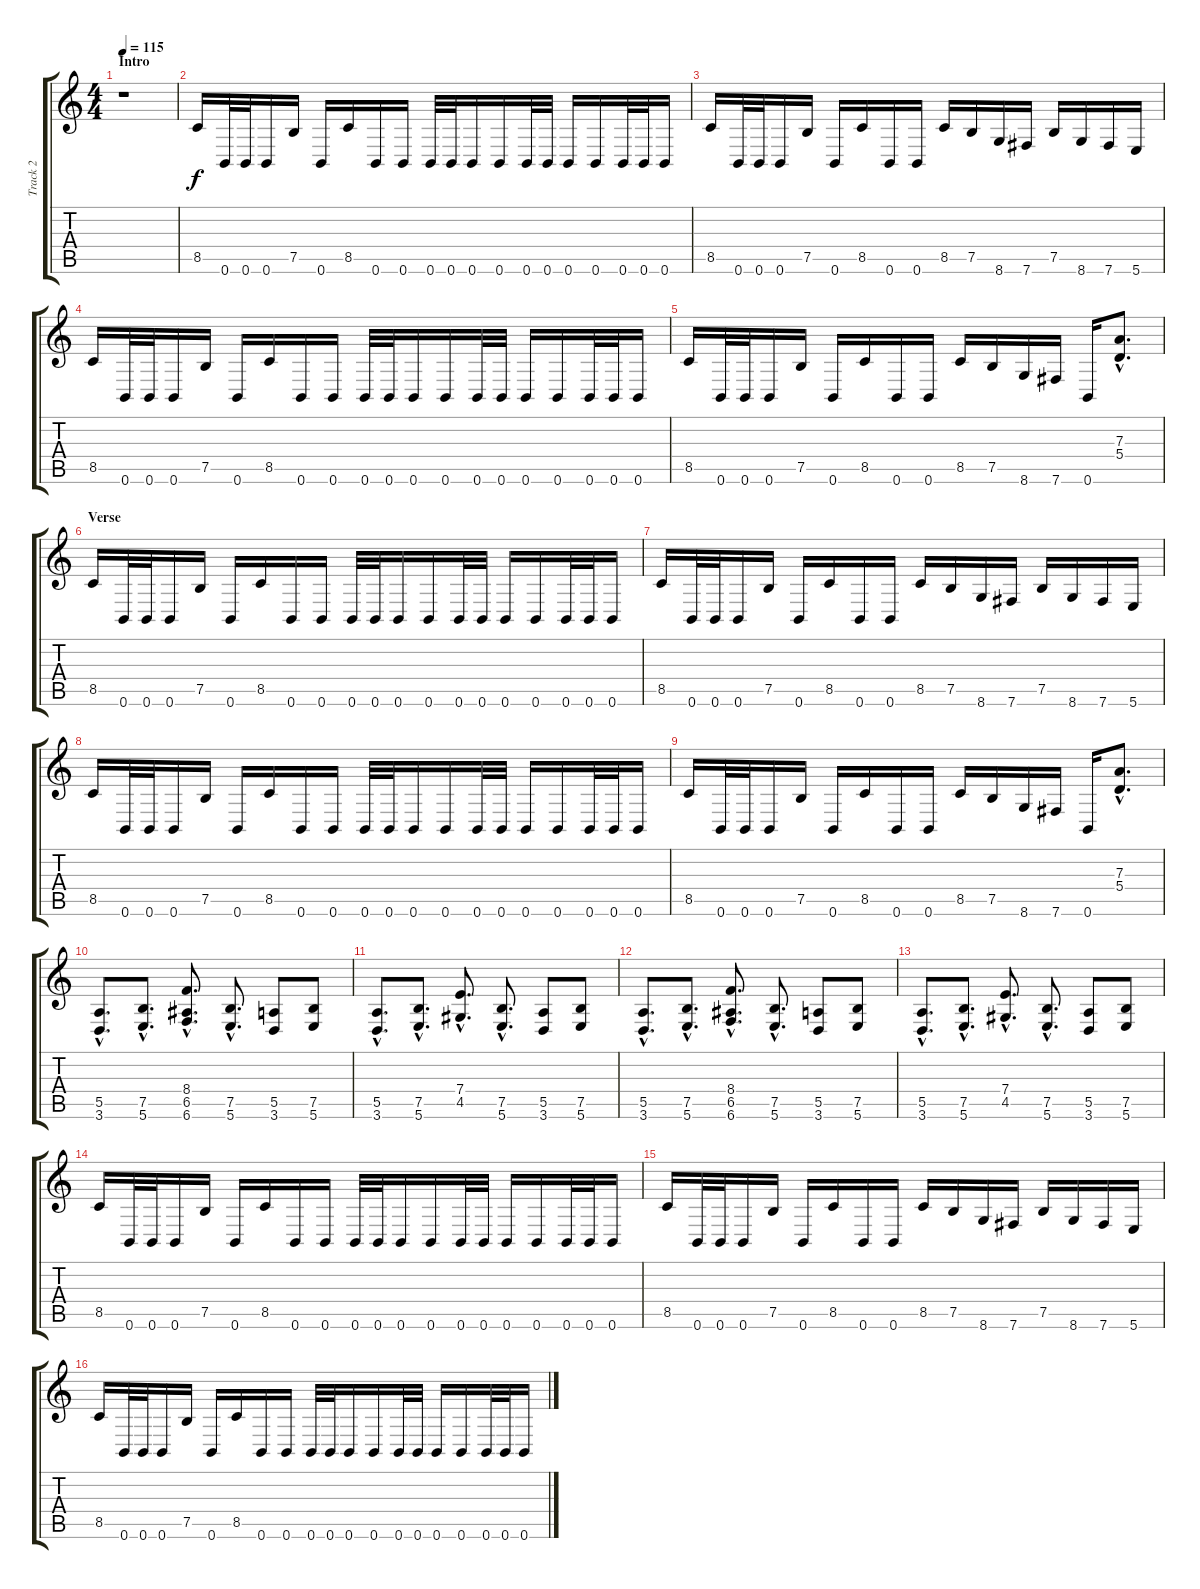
\track ("Track 2" "Track 2") {instrument distortionguitar}
\staff {score tabs}
\tuning (B3 Gb3 D3 A2 E2 B1) {hide}
\ts (4 4)
\section ("" "Intro")
\tempo 115
\clef g2
\ks c
r.1{dy f instrument distortionguitar} |
8.5.16 0.6.32 0.6.32 0.6.16 7.5.16 0.6.16 8.5.16 0.6.16 0.6.16 0.6.32 0.6.32 0.6.16 0.6.16 0.6.32 0.6.32 0.6.16 0.6.16 0.6.32 0.6.32 0.6.16 |
8.5.16 0.6.32 0.6.32 0.6.16 7.5.16 0.6.16 8.5.16 0.6.16 0.6.16 8.5.16 7.5.16 8.6.16 7.6.16 7.5.16 8.6.16 7.6.16 5.6.16 |
8.5.16 0.6.32 0.6.32 0.6.16 7.5.16 0.6.16 8.5.16 0.6.16 0.6.16 0.6.32 0.6.32 0.6.16 0.6.16 0.6.32 0.6.32 0.6.16 0.6.16 0.6.32 0.6.32 0.6.16 |
8.5.16 0.6.32 0.6.32 0.6.16 7.5.16 0.6.16 8.5.16 0.6.16 0.6.16 8.5.16 7.5.16 8.6.16 7.6.16 0.6.16 (7.3{hac} 5.4{hac}).8{d} |
\section ("" "Verse")
8.5.16 0.6.32 0.6.32 0.6.16 7.5.16 0.6.16 8.5.16 0.6.16 0.6.16 0.6.32 0.6.32 0.6.16 0.6.16 0.6.32 0.6.32 0.6.16 0.6.16 0.6.32 0.6.32 0.6.16 |
8.5.16 0.6.32 0.6.32 0.6.16 7.5.16 0.6.16 8.5.16 0.6.16 0.6.16 8.5.16 7.5.16 8.6.16 7.6.16 7.5.16 8.6.16 7.6.16 5.6.16 |
8.5.16 0.6.32 0.6.32 0.6.16 7.5.16 0.6.16 8.5.16 0.6.16 0.6.16 0.6.32 0.6.32 0.6.16 0.6.16 0.6.32 0.6.32 0.6.16 0.6.16 0.6.32 0.6.32 0.6.16 |
8.5.16 0.6.32 0.6.32 0.6.16 7.5.16 0.6.16 8.5.16 0.6.16 0.6.16 8.5.16 7.5.16 8.6.16 7.6.16 0.6.16 (7.3{hac} 5.4{hac}).8{d} |
(5.5{hac} 3.6{hac}).8{d} (7.5{hac} 5.6{hac}).8{d} (8.4{hac} 6.5{hac} 6.6{hac}).8{d} (7.5{hac} 5.6{hac}).8{d} (5.5 3.6).8 (7.5 5.6).8 |
(5.5{hac} 3.6{hac}).8{d} (7.5{hac} 5.6{hac}).8{d} (7.4{hac} 4.5{hac}).8{d} (7.5{hac} 5.6{hac}).8{d} (5.5 3.6).8 (7.5 5.6).8 |
(5.5{hac} 3.6{hac}).8{d} (7.5{hac} 5.6{hac}).8{d} (8.4{hac} 6.5{hac} 6.6{hac}).8{d} (7.5{hac} 5.6{hac}).8{d} (5.5 3.6).8 (7.5 5.6).8 |
(5.5{hac} 3.6{hac}).8{d} (7.5{hac} 5.6{hac}).8{d} (7.4{hac} 4.5{hac}).8{d} (7.5{hac} 5.6{hac}).8{d} (5.5 3.6).8 (7.5 5.6).8 |
8.5.16 0.6.32 0.6.32 0.6.16 7.5.16 0.6.16 8.5.16 0.6.16 0.6.16 0.6.32 0.6.32 0.6.16 0.6.16 0.6.32 0.6.32 0.6.16 0.6.16 0.6.32 0.6.32 0.6.16 |
8.5.16 0.6.32 0.6.32 0.6.16 7.5.16 0.6.16 8.5.16 0.6.16 0.6.16 8.5.16 7.5.16 8.6.16 7.6.16 7.5.16 8.6.16 7.6.16 5.6.16 |
8.5.16 0.6.32 0.6.32 0.6.16 7.5.16 0.6.16 8.5.16 0.6.16 0.6.16 0.6.32 0.6.32 0.6.16 0.6.16 0.6.32 0.6.32 0.6.16 0.6.16 0.6.32 0.6.32 0.6.16
